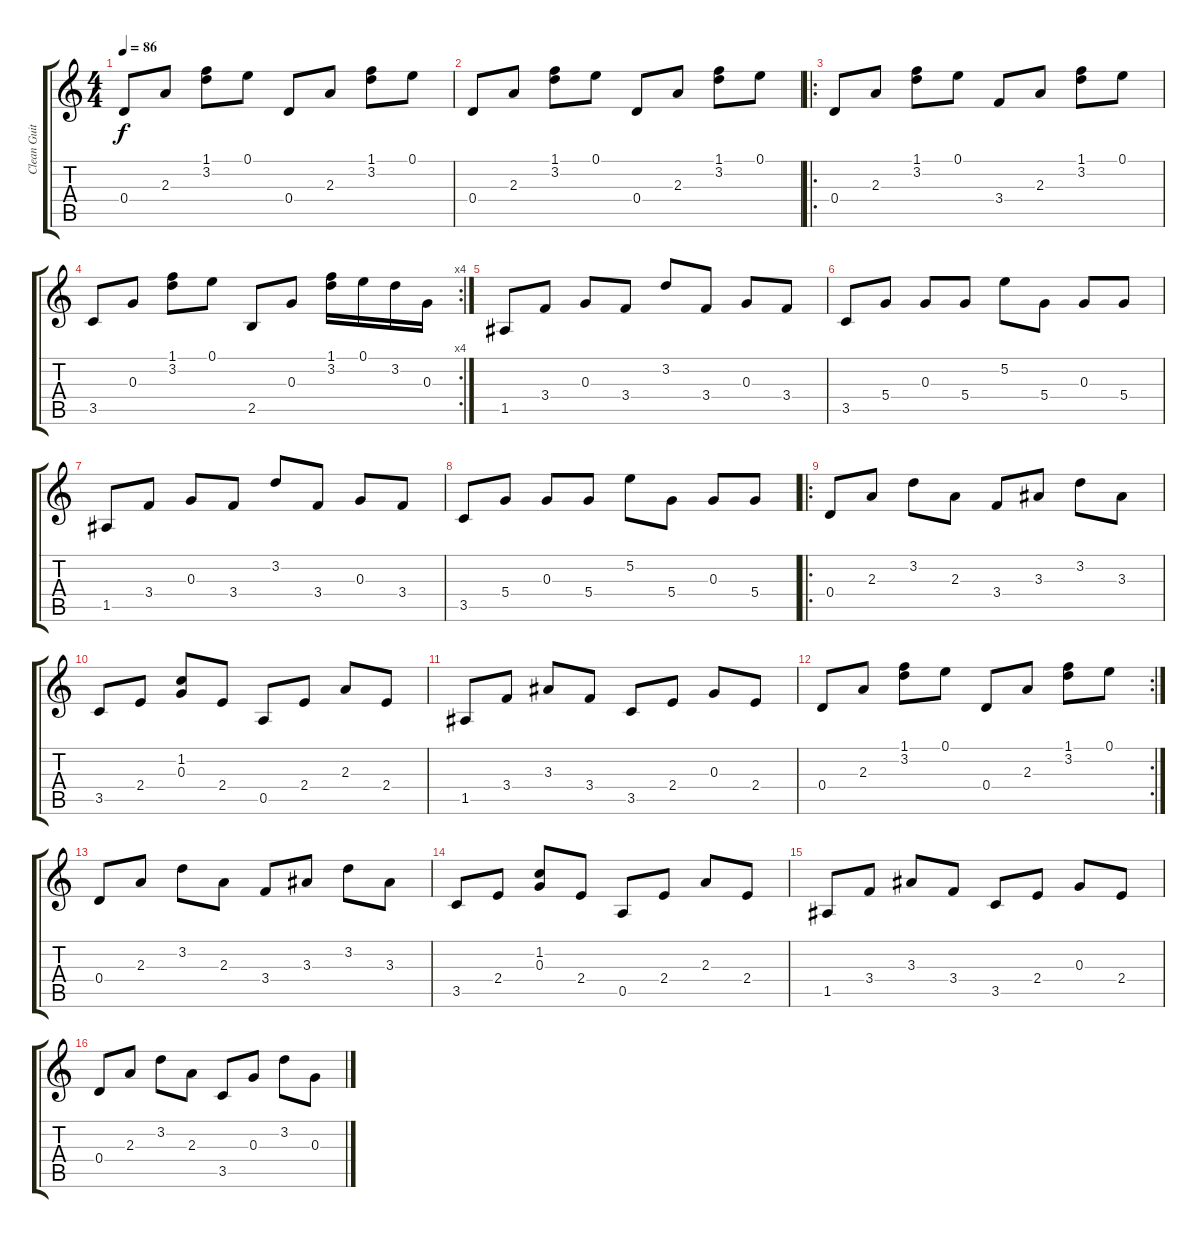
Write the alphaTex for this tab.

\track ("Clean Guitar 1" "Clean Guit") {instrument electricguitarclean}
\staff {score tabs}
\tuning (E4 B3 G3 D3 A2 E2) {hide}
\ts (4 4)
\tempo 86
\clef g2
\ks c
0.4.8{dy f instrument electricguitarclean} 2.3.8 (1.1 3.2).8 0.1.8 0.4.8 2.3.8 (1.1 3.2).8 0.1.8 |
0.4.8 2.3.8 (1.1 3.2).8 0.1.8 0.4.8 2.3.8 (1.1 3.2).8 0.1.8 |
\ro
0.4.8 2.3.8 (1.1 3.2).8 0.1.8 3.4.8 2.3.8 (1.1 3.2).8 0.1.8 |
\rc 4
3.5.8 0.3.8 (1.1 3.2).8 0.1.8 2.5.8 0.3.8 (1.1 3.2).16 0.1.16 3.2.16 0.3.16 |
1.5.8 3.4.8 0.3.8 3.4.8 3.2.8 3.4.8 0.3.8 3.4.8 |
3.5.8 5.4.8 0.3.8 5.4.8 5.2.8 5.4.8 0.3.8 5.4.8 |
1.5.8 3.4.8 0.3.8 3.4.8 3.2.8 3.4.8 0.3.8 3.4.8 |
3.5.8 5.4.8 0.3.8 5.4.8 5.2.8 5.4.8 0.3.8 5.4.8 |
\ro
0.4.8 2.3.8 3.2.8 2.3.8 3.4.8 3.3.8 3.2.8 3.3.8 |
3.5.8 2.4.8 (1.2 0.3).8 2.4.8 0.5.8 2.4.8 2.3.8 2.4.8 |
1.5.8 3.4.8 3.3.8 3.4.8 3.5.8 2.4.8 0.3.8 2.4.8 |
\rc 2
0.4.8 2.3.8 (1.1 3.2).8 0.1.8 0.4.8 2.3.8 (1.1 3.2).8 0.1.8 |
0.4.8 2.3.8 3.2.8 2.3.8 3.4.8 3.3.8 3.2.8 3.3.8 |
3.5.8 2.4.8 (1.2 0.3).8 2.4.8 0.5.8 2.4.8 2.3.8 2.4.8 |
1.5.8 3.4.8 3.3.8 3.4.8 3.5.8 2.4.8 0.3.8 2.4.8 |
0.4.8 2.3.8 3.2.8 2.3.8 3.5.8 0.3.8 3.2.8 0.3.8
